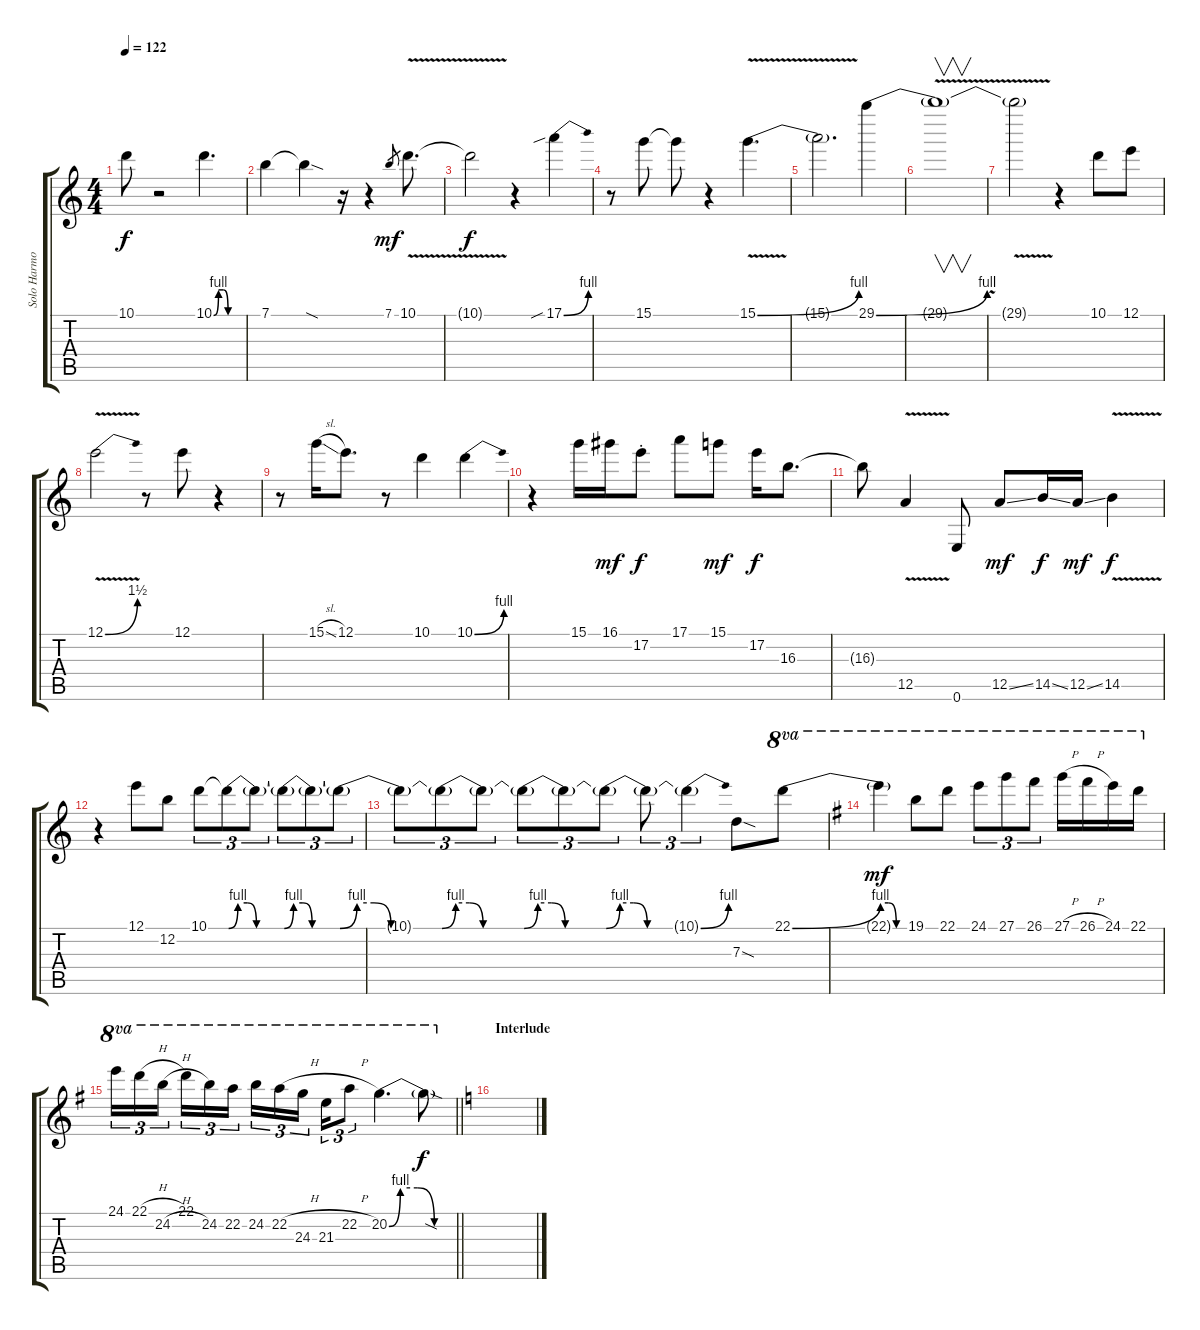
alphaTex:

\track ("Solo Harmony" "Solo Harmo") {instrument overdrivenguitar}
\staff {score tabs}
\tuning (E4 B3 G3 D3 A2 E2) {hide}
\ts (4 4)
\tempo 122
\clef g2
\ks c
10.1{t}.8{dy f} r.2 10.1{be (custom 0 0 10 4 20 4 30 0 60 0)}.4{d} |
7.1.4 7.1{sod t}.4 r.16 r.4 7.1.8{gr dy mf} 10.1{v}.8{d} |
10.1{t}.2{dy f} r.4 17.1{be (bend 0 0 60 4) sib}.4 |
r.8 15.1.8 15.1{t}.8 r.4 15.1{be (bend 0 0 60 4) v}.4{d} |
15.1{t}.2{d} 29.1{be (bend 0 0 60 4)}.4 |
29.1{v t}.1{v} |
29.1{t}.2 r.4 10.1.8 12.1.8 |
12.1{be (bend 0 0 60 6) v}.2 r.8 12.1.8 r.4 |
r.8 15.1{sl}.16 12.1.8{d} r.8 10.1.4 10.1{be (bend 0 0 60 4)}.4 |
r.4 15.1.16 16.1.16{dy mf} 17.2{st}.8{dy f} 17.1.8 15.1.8{dy mf} 17.2.16{dy f} 16.3.8{d} |
16.3{t}.8 12.5{v}.4 0.6.8 12.5{ss}.8{dy mf} 14.5{ss}.16{dy f} 12.5{ss}.16{dy mf} 14.5{v}.4{dy f} |
r.4 12.1.8 12.2.8 10.1.8{tu (3 2)} 10.1{be (custom 0 0 10 4 20 4 30 0 60 0) t}.8{tu (3 2)} 10.1{t}.8{tu (3 2)} 10.1{be (custom 0 0 10 4 20 4 30 0 60 0) t}.8{tu (3 2)} 10.1{t}.8{tu (3 2)} 10.1{be (custom 0 0 10 4 20 4 30 0 60 0) t}.8{tu (3 2)} |
10.1{t}.8{tu (3 2)} 10.1{be (custom 0 0 10 4 20 4 30 0 60 0) t}.8{tu (3 2)} 10.1{t}.8{tu (3 2)} 10.1{be (custom 0 0 10 4 20 4 30 0 60 0) t}.8{tu (3 2)} 10.1{t}.8{tu (3 2)} 10.1{be (custom 0 0 10 4 20 4 30 0 60 0) t}.8{tu (3 2)} 10.1{t}.8{tu (3 2)} 10.1{be (bend 0 0 60 4) t}.4{tu (3 2)} 7.3{sod}.8 22.1{be (bend 0 0 60 4)}.8{ot 8va} |
\ks g
22.1{be (custom 0 4 20 4 40 0 60 0) t}.4{ot 8va dy mf} 19.1.8{ot 8va} 22.1.8{ot 8va} 24.1.8{tu (3 2) ot 8va} 27.1.8{tu (3 2) ot 8va} 26.1.8{tu (3 2) ot 8va} 27.1{h}.16{ot 8va} 26.1{h}.16{ot 8va} 24.1.16{ot 8va} 22.1.16{ot 8va} |
\barLineRight lightlight
24.1.16{tu (3 2) ot 8va} 22.1{h}.16{tu (3 2) ot 8va} 24.2{h}.16{tu (3 2) ot 8va beam splitsecondary} 22.1.16{tu (3 2) ot 8va} 24.2.16{tu (3 2) ot 8va} 22.2.16{tu (3 2) ot 8va} 24.2.16{tu (3 2) ot 8va} 22.2{h}.16{tu (3 2) ot 8va} 24.3.16{tu (3 2) ot 8va beam splitsecondary} 21.3.16{tu (3 2) ot 8va} 22.2{h}.8{tu (3 2) ot 8va} 20.2{be (custom 0 0 10 4 25 4 40 0 60 0)}.4{d ot 8va} 20.2{sod t}.8{ot 8va dy f} |
\section ("" "Interlude")
\ks c
